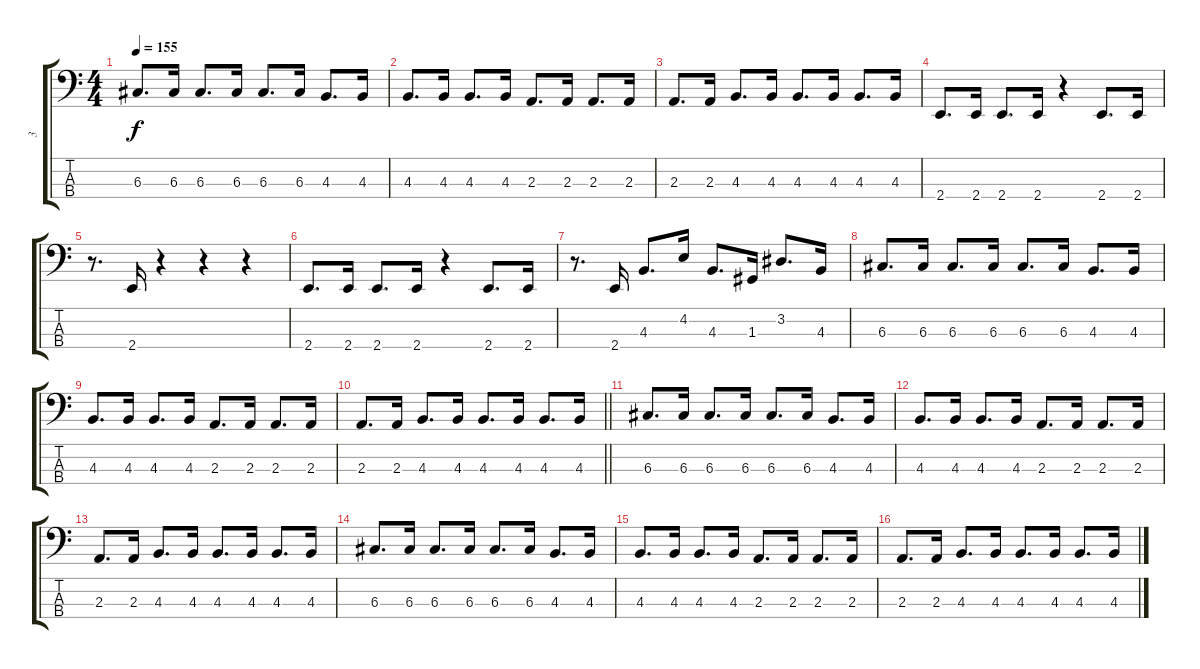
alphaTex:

\track ("3" "3") {instrument electricbassfinger}
\staff {score tabs}
\tuning (F2 C2 G1 D1) {hide}
\ts (4 4)
\tempo 155
\clef f4
\ks c
6.3.8{d dy f} 6.3.16 6.3.8{d} 6.3.16 6.3.8{d} 6.3.16 4.3.8{d} 4.3.16 |
4.3.8{d} 4.3.16 4.3.8{d} 4.3.16 2.3.8{d} 2.3.16 2.3.8{d} 2.3.16 |
2.3.8{d} 2.3.16 4.3.8{d} 4.3.16 4.3.8{d} 4.3.16 4.3.8{d} 4.3.16 |
2.4.8{d} 2.4.16 2.4.8{d} 2.4.16 r.4 2.4.8{d} 2.4.16 |
r.8{d} 2.4.16 r.4 r.4 r.4 |
2.4.8{d} 2.4.16 2.4.8{d} 2.4.16 r.4 2.4.8{d} 2.4.16 |
r.8{d} 2.4.16 4.3.8{d} 4.2.16 4.3.8{d} 1.3.16 3.2.8{d} 4.3.16 |
6.3.8{d} 6.3.16 6.3.8{d} 6.3.16 6.3.8{d} 6.3.16 4.3.8{d} 4.3.16 |
4.3.8{d} 4.3.16 4.3.8{d} 4.3.16 2.3.8{d} 2.3.16 2.3.8{d} 2.3.16 |
\barLineRight lightlight
2.3.8{d} 2.3.16 4.3.8{d} 4.3.16 4.3.8{d} 4.3.16 4.3.8{d} 4.3.16 |
\section ("" "")
6.3.8{d} 6.3.16 6.3.8{d} 6.3.16 6.3.8{d} 6.3.16 4.3.8{d} 4.3.16 |
4.3.8{d} 4.3.16 4.3.8{d} 4.3.16 2.3.8{d} 2.3.16 2.3.8{d} 2.3.16 |
2.3.8{d} 2.3.16 4.3.8{d} 4.3.16 4.3.8{d} 4.3.16 4.3.8{d} 4.3.16 |
6.3.8{d} 6.3.16 6.3.8{d} 6.3.16 6.3.8{d} 6.3.16 4.3.8{d} 4.3.16 |
4.3.8{d} 4.3.16 4.3.8{d} 4.3.16 2.3.8{d} 2.3.16 2.3.8{d} 2.3.16 |
2.3.8{d} 2.3.16 4.3.8{d} 4.3.16 4.3.8{d} 4.3.16 4.3.8{d} 4.3.16
